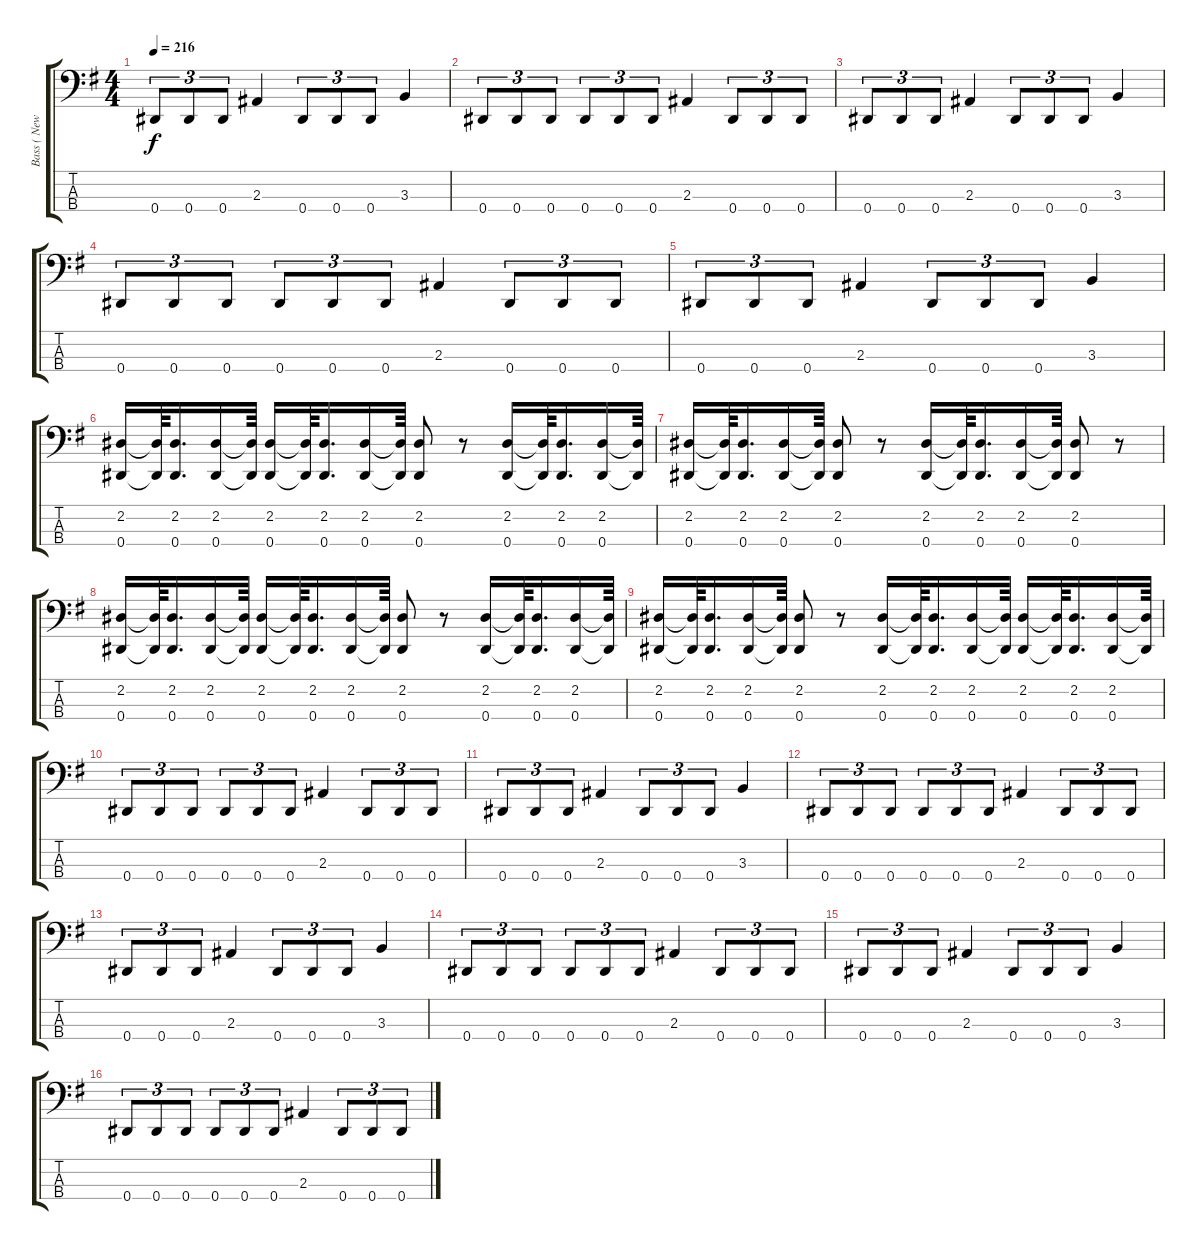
\track ("Bass ( Newsted )" "Bass ( New") {instrument electricbasspick}
\staff {score tabs}
\tuning (Gb2 Db2 Ab1 Eb1) {hide}
\ts (4 4)
\tempo 216
\clef f4
\ks g
0.4.8{tu (3 2) dy f} 0.4.8{tu (3 2)} 0.4.8{tu (3 2)} 2.3.4 0.4.8{tu (3 2)} 0.4.8{tu (3 2)} 0.4.8{tu (3 2)} 3.3.4 |
0.4.8{tu (3 2)} 0.4.8{tu (3 2)} 0.4.8{tu (3 2)} 0.4.8{tu (3 2)} 0.4.8{tu (3 2)} 0.4.8{tu (3 2)} 2.3.4 0.4.8{tu (3 2)} 0.4.8{tu (3 2)} 0.4.8{tu (3 2)} |
0.4.8{tu (3 2)} 0.4.8{tu (3 2)} 0.4.8{tu (3 2)} 2.3.4 0.4.8{tu (3 2)} 0.4.8{tu (3 2)} 0.4.8{tu (3 2)} 3.3.4 |
0.4.8{tu (3 2)} 0.4.8{tu (3 2)} 0.4.8{tu (3 2)} 0.4.8{tu (3 2)} 0.4.8{tu (3 2)} 0.4.8{tu (3 2)} 2.3.4 0.4.8{tu (3 2)} 0.4.8{tu (3 2)} 0.4.8{tu (3 2)} |
0.4.8{tu (3 2)} 0.4.8{tu (3 2)} 0.4.8{tu (3 2)} 2.3.4 0.4.8{tu (3 2)} 0.4.8{tu (3 2)} 0.4.8{tu (3 2)} 3.3.4 |
(2.2 0.4).16 (2.2{t} 0.4{t}).64 (2.2 0.4).16{d} (2.2 0.4).16 (2.2{t} 0.4{t}).64 (2.2 0.4).16 (2.2{t} 0.4{t}).64 (2.2 0.4).16{d} (2.2 0.4).16 (2.2{t} 0.4{t}).64 (2.2 0.4).8 r.8 (2.2 0.4).16 (2.2{t} 0.4{t}).64 (2.2 0.4).16{d} (2.2 0.4).16 (2.2{t} 0.4{t}).64 |
(2.2 0.4).16 (2.2{t} 0.4{t}).64 (2.2 0.4).16{d} (2.2 0.4).16 (2.2{t} 0.4{t}).64 (2.2 0.4).8 r.8 (2.2 0.4).16 (2.2{t} 0.4{t}).64 (2.2 0.4).16{d} (2.2 0.4).16 (2.2{t} 0.4{t}).64 (2.2 0.4).8 r.8 |
(2.2 0.4).16 (2.2{t} 0.4{t}).64 (2.2 0.4).16{d} (2.2 0.4).16 (2.2{t} 0.4{t}).64 (2.2 0.4).16 (2.2{t} 0.4{t}).64 (2.2 0.4).16{d} (2.2 0.4).16 (2.2{t} 0.4{t}).64 (2.2 0.4).8 r.8 (2.2 0.4).16 (2.2{t} 0.4{t}).64 (2.2 0.4).16{d} (2.2 0.4).16 (2.2{t} 0.4{t}).64 |
(2.2 0.4).16 (2.2{t} 0.4{t}).64 (2.2 0.4).16{d} (2.2 0.4).16 (2.2{t} 0.4{t}).64 (2.2 0.4).8 r.8 (2.2 0.4).16 (2.2{t} 0.4{t}).64 (2.2 0.4).16{d} (2.2 0.4).16 (2.2{t} 0.4{t}).64 (2.2 0.4).16 (2.2{t} 0.4{t}).64 (2.2 0.4).16{d} (2.2 0.4).16 (2.2{t} 0.4{t}).64 |
0.4.8{tu (3 2)} 0.4.8{tu (3 2)} 0.4.8{tu (3 2)} 0.4.8{tu (3 2)} 0.4.8{tu (3 2)} 0.4.8{tu (3 2)} 2.3.4 0.4.8{tu (3 2)} 0.4.8{tu (3 2)} 0.4.8{tu (3 2)} |
0.4.8{tu (3 2)} 0.4.8{tu (3 2)} 0.4.8{tu (3 2)} 2.3.4 0.4.8{tu (3 2)} 0.4.8{tu (3 2)} 0.4.8{tu (3 2)} 3.3.4 |
0.4.8{tu (3 2)} 0.4.8{tu (3 2)} 0.4.8{tu (3 2)} 0.4.8{tu (3 2)} 0.4.8{tu (3 2)} 0.4.8{tu (3 2)} 2.3.4 0.4.8{tu (3 2)} 0.4.8{tu (3 2)} 0.4.8{tu (3 2)} |
0.4.8{tu (3 2)} 0.4.8{tu (3 2)} 0.4.8{tu (3 2)} 2.3.4 0.4.8{tu (3 2)} 0.4.8{tu (3 2)} 0.4.8{tu (3 2)} 3.3.4 |
0.4.8{tu (3 2)} 0.4.8{tu (3 2)} 0.4.8{tu (3 2)} 0.4.8{tu (3 2)} 0.4.8{tu (3 2)} 0.4.8{tu (3 2)} 2.3.4 0.4.8{tu (3 2)} 0.4.8{tu (3 2)} 0.4.8{tu (3 2)} |
0.4.8{tu (3 2)} 0.4.8{tu (3 2)} 0.4.8{tu (3 2)} 2.3.4 0.4.8{tu (3 2)} 0.4.8{tu (3 2)} 0.4.8{tu (3 2)} 3.3.4 |
0.4.8{tu (3 2)} 0.4.8{tu (3 2)} 0.4.8{tu (3 2)} 0.4.8{tu (3 2)} 0.4.8{tu (3 2)} 0.4.8{tu (3 2)} 2.3.4 0.4.8{tu (3 2)} 0.4.8{tu (3 2)} 0.4.8{tu (3 2)}
